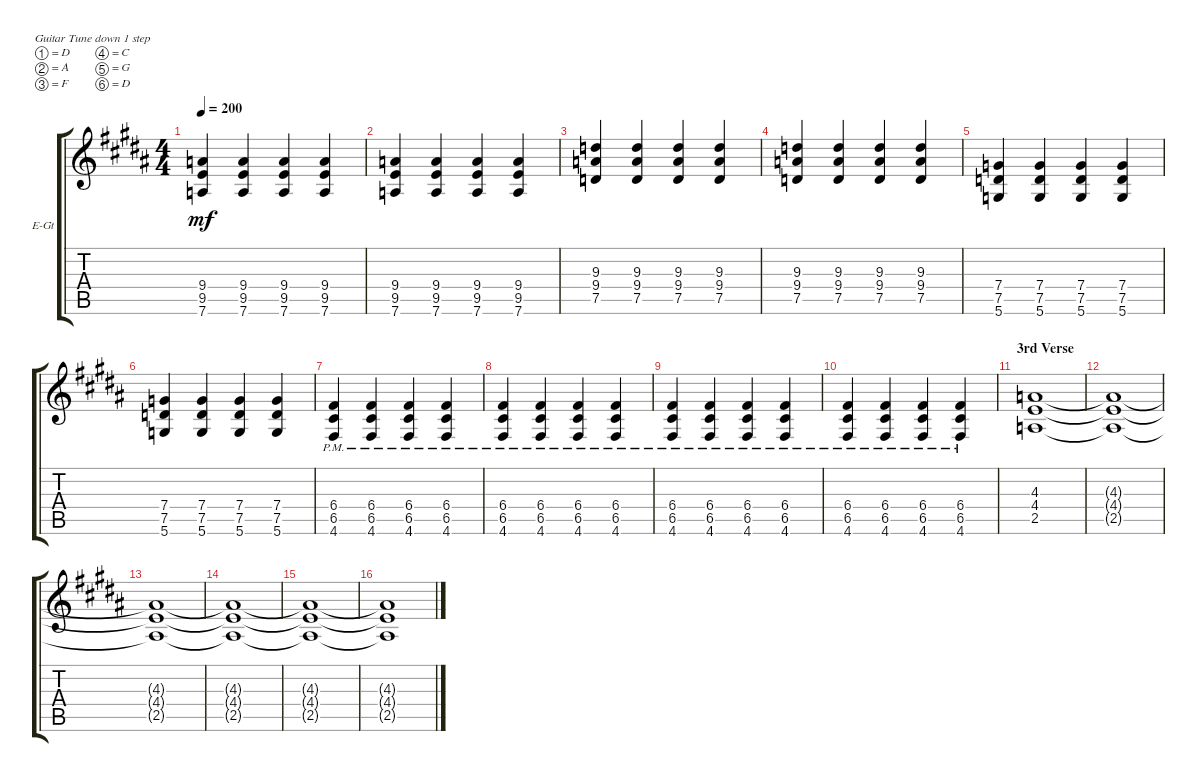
\defaultSystemsLayout 4
\bracketExtendMode groupsimilarinstruments
\firstSystemTrackNameOrientation horizontal
\otherSystemsTrackNameOrientation horizontal
\track ("Rhythm Right" "E-Gt") {instrument distortionguitar}
\staff {score tabs}
\tuning (D4 A3 F3 C3 G2 D2)
\ts (4 4)
\tempo 200
\clef g2
\ks b
(7.6 9.5 9.4).4{dy mf} (7.6 9.5 9.4).4 (7.6 9.5 9.4).4 (7.6 9.5 9.4).4 |
(9.4 9.5 7.6).4 (9.4 9.5 7.6).4 (9.4 9.5 7.6).4 (9.4 9.5 7.6).4 |
(7.5 9.4 9.3).4 (7.5 9.4 9.3).4 (7.5 9.4 9.3).4 (7.5 9.4 9.3).4 |
(9.3 9.4 7.5).4 (9.3 9.4 7.5).4 (9.3 9.4 7.5).4 (9.3 9.4 7.5).4 |
(5.6 7.5 7.4).4 (5.6 7.5 7.4).4 (5.6 7.5 7.4).4 (5.6 7.5 7.4).4 |
(7.4 7.5 5.6).4 (7.4 7.5 5.6).4 (7.4 7.5 5.6).4 (7.4 7.5 5.6).4 |
(6.4{pm} 6.5{pm} 4.6{pm}).4 (6.4{pm} 6.5{pm} 4.6{pm}).4 (6.4{pm} 6.5{pm} 4.6{pm}).4 (6.4{pm} 6.5{pm} 4.6{pm}).4 |
(6.4{pm} 6.5{pm} 4.6{pm}).4 (6.4{pm} 6.5{pm} 4.6{pm}).4 (6.4{pm} 6.5{pm} 4.6{pm}).4 (6.4{pm} 6.5{pm} 4.6{pm}).4 |
(6.4{pm} 6.5{pm} 4.6{pm}).4 (6.4{pm} 6.5{pm} 4.6{pm}).4 (6.4{pm} 6.5{pm} 4.6{pm}).4 (6.4{pm} 6.5{pm} 4.6{pm}).4 |
(6.4{pm} 6.5{pm} 4.6{pm}).4 (6.4{pm} 6.5{pm} 4.6{pm}).4 (6.4{pm} 6.5{pm} 4.6{pm}).4 (6.4{pm} 6.5{pm} 4.6{pm}).4 |
\section ("" "3rd Verse")
(2.5 4.4 4.3).1 |
(2.5{t} 4.4{t} 4.3{t}).1 |
(2.5{t} 4.4{t} 4.3{t}).1 |
(2.5{t} 4.4{t} 4.3{t}).1 |
(2.5{t} 4.4{t} 4.3{t}).1 |
(2.5{t} 4.4{t} 4.3{t}).1
